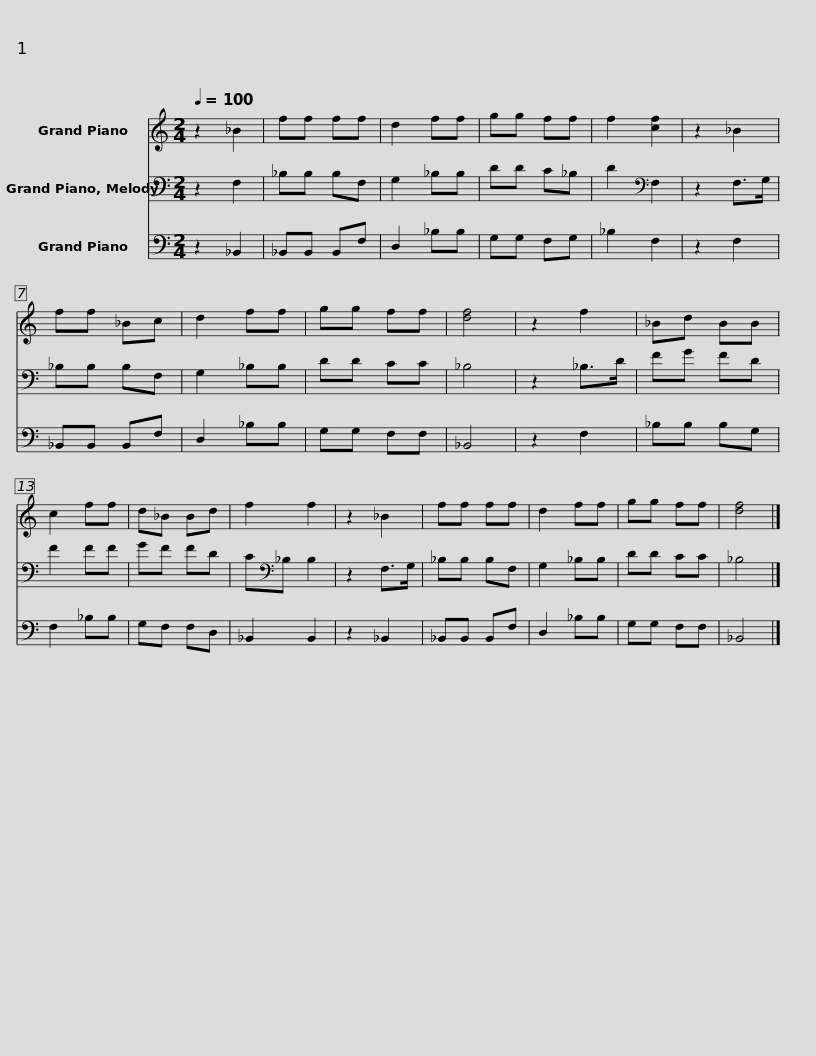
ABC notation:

X:1
%%score 1 2 3
L:1/8
Q:1/4=100
M:2/4
I:linebreak $
K:C
V:1 treble
V:2 bass
V:3 bass
V:1
 z2 _B2 | ff ff | d2 ff | gg ff | f2 [cf]2 | %5
 z2 _B2 | ff _Bc | d2 ff |$ gg ff | [df]4 | %10
 z2 f2 | _Bd BB | c2 ff | d_B Bd | f2 f2 | %15
 z2 _B2 | ff ff | d2 ff |$ gg ff | [df]4 |] %20
V:2
 z2 F,2 | _B,B, B,F, | G,2 _B,B, | DD C_B, | D2[K:bass] F,2 | %5
 z2 F,>G, | _B,B, B,F, | G,2 _B,B, |$ DD CC | _B,4 | %10
 z2 _B,>D | FG FD | F2 FF | GF FD | C[K:bass]_B, B,2 | %15
 z2 F,>G, | _B,B, B,F, | G,2 _B,B, |$ DD CC | _B,4 |] %20
V:3
 z2 _B,,2 | _B,,B,, B,,F, | D,2 _B,B, | G,G, F,G, | _B,2 F,2 | %5
 z2 F,2 | _B,,B,, B,,F, | D,2 _B,B, |$ G,G, F,F, | _B,,4 | %10
 z2 F,2 | _B,B, B,G, | F,2 _B,B, | G,F, F,D, | _B,,2 B,,2 | %15
 z2 _B,,2 | _B,,B,, B,,F, | D,2 _B,B, |$ G,G, F,F, | _B,,4 |] %20
